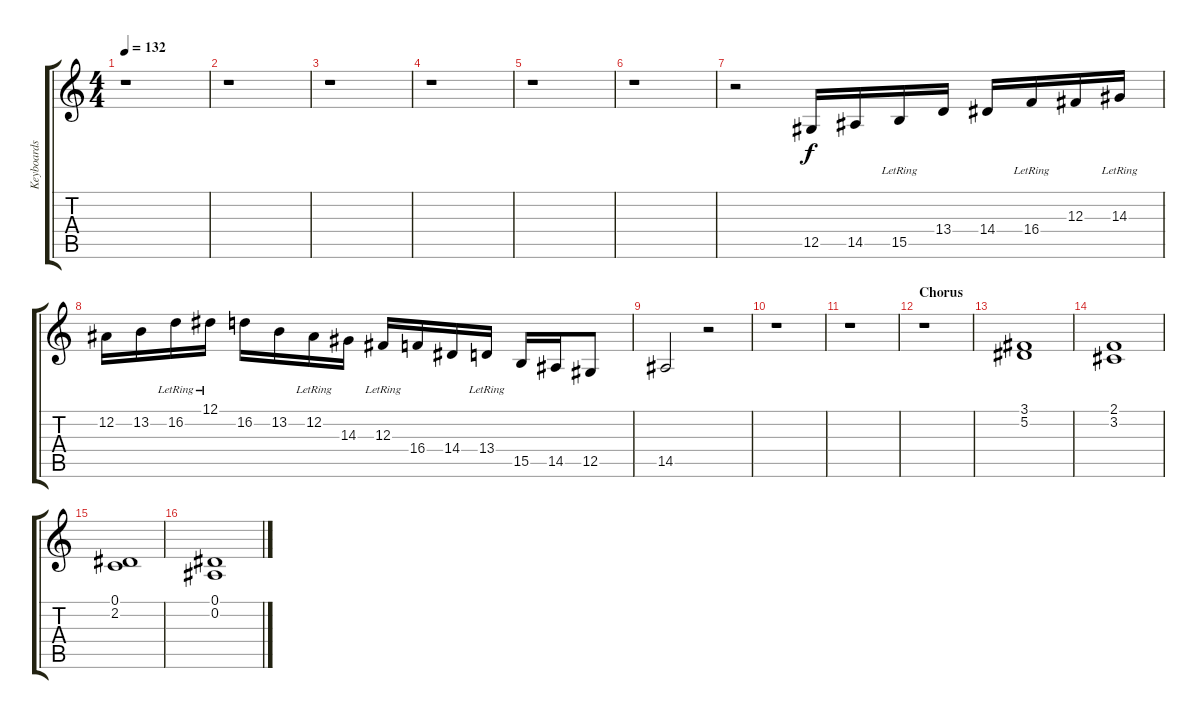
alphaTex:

\track ("Keyboards" "Keyboards") {instrument choiraahs}
\staff {score tabs}
\tuning (Eb4 Bb3 Gb3 Db3 Ab2 Eb2) {hide}
\ts (4 4)
\tempo 132
\clef g2
\ks c
r.1{dy f} |
r.1 |
r.1 |
r.1 |
r.1 |
r.1 |
r.2{instrument lead8bassandlead} 12.5.16 14.5.16 15.5{lr}.16 13.4.16 14.4.16 16.4{lr}.16 12.3.16 14.3{lr}.16 |
12.2.16 13.2.16 16.2{lr}.16 12.1{lr}.16 16.2.16 13.2.16 12.2{lr}.16 14.3.16 12.3{lr}.16 16.4.16 14.4.16 13.4{lr}.16 15.5.16 14.5.16 12.5.8 |
14.5.2 r.2 |
r.1 |
r.1 |
\section ("" "Chorus")
r.1 |
(3.1 5.2).1{instrument choiraahs} |
(2.1 3.2).1 |
(0.1 2.2).1 |
(0.1 0.2).1
